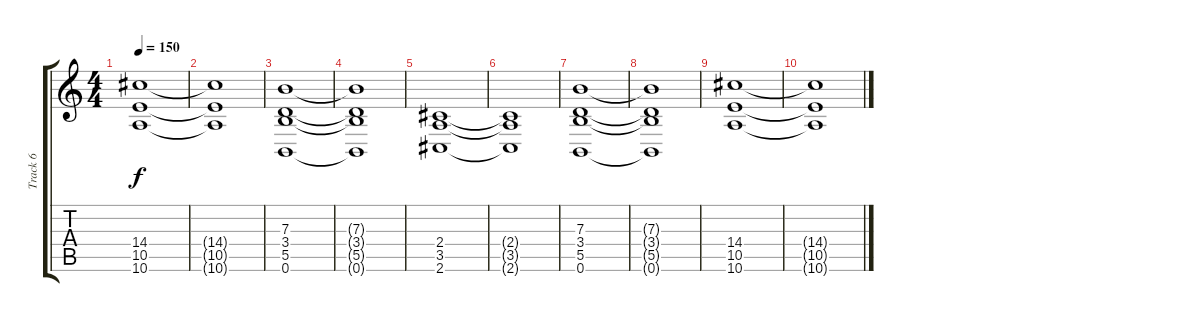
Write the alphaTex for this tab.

\track ("Track 6" "Track 6") {instrument overdrivenguitar}
\staff {score tabs}
\tuning (Db4 Ab3 E3 B2 Gb2 B1) {hide}
\ts (4 4)
\tempo 150
\clef g2
\ks c
(14.4 10.5 10.6).1{dy f} |
(14.4{t} 10.5{t} 10.6{t}).1 |
(7.3 3.4 5.5 0.6).1{instrument distortionguitar} |
(7.3{t} 3.4{t} 5.5{t} 0.6{t}).1 |
(2.4 3.5 2.6).1 |
(2.4{t} 3.5{t} 2.6{t}).1 |
(7.3 3.4 5.5 0.6).1 |
(7.3{t} 3.4{t} 5.5{t} 0.6{t}).1 |
(14.4 10.5 10.6).1 |
(14.4{t} 10.5{t} 10.6{t}).1
